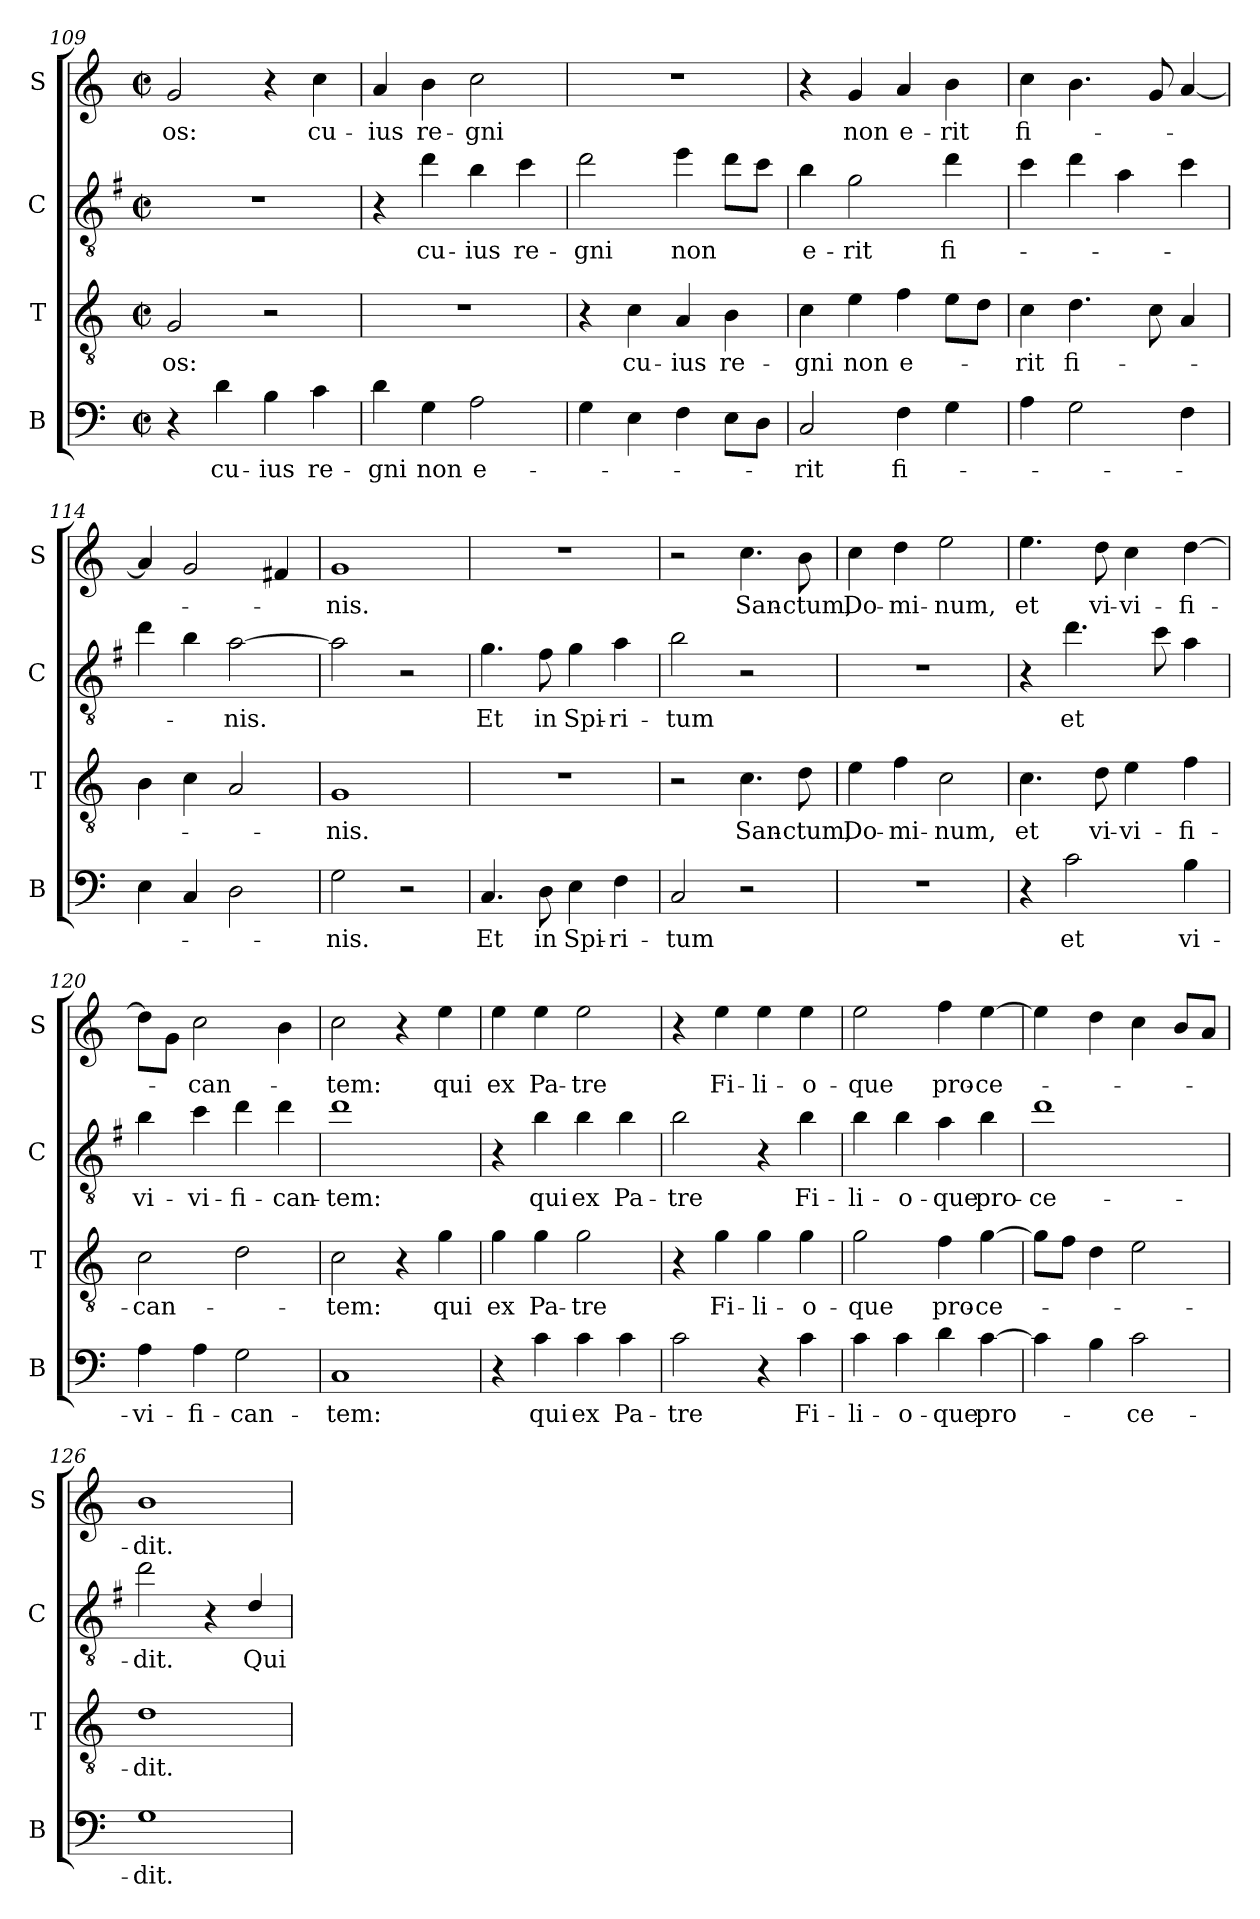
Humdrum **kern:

**kern	**text	**kern	**text	**kern	**text	**kern	**text
*part4	*part4	*part3	*part3	*part2	*part2	*part1	*part1
*staff4	*staff4	*staff3	*staff3	*staff2	*staff2	*staff1	*staff1
*I"B	*	*I"T	*	*I"C	*	*I"S	*
*I'B	*	*I'T	*	*I'C	*	*I'S	*
*clefF4	*	*clefGv2	*	*clefGv2	*	*clefG2	*
*	*	*	*	*ITrd4c7	*	*	*
*k[]	*	*k[]	*	*k[]	*	*k[]	*
*M2/2	*	*M2/2	*	*M2/2	*	*M2/2	*
*met(c|)	*	*met(c|)	*	*met(c|)	*	*met(c|)	*
=109	=109	=109	=109	=109	=109	=109	=109
!	!	!	!LO:LY:b	!	!	!	!LO:LY:b
4r	.	2G/	-os:	1r	.	2g/	-os:
!	!LO:LY:b	!	!	!	!	!	!
4d\	cu-	.	.	.	.	.	.
!	!LO:LY:b	!	!	!	!	!	!
4B\	-ius	2r	.	.	.	4r	.
!	!LO:LY:b	!	!	!	!	!	!LO:LY:b
4c\	re-	.	.	.	.	4cc\	cu-
=110	=110	=110	=110	=110	=110	=110	=110
!	!LO:LY:b	!	!	!	!	!	!LO:LY:b
4d\	-gni	1r	.	4r	.	4a/	-ius
!	!LO:LY:b	!	!	!	!LO:LY:b	!	!LO:LY:b
4G\	non	.	.	4g\	cu-	4b\	re-
!	!LO:LY:b	!	!	!	!LO:LY:b	!	!LO:LY:b
2A\	e-	.	.	4e\	-ius	2cc\	-gni
!	!	!	!	!	!LO:LY:b	!	!
.	.	.	.	4f\	re-	.	.
=111	=111	=111	=111	=111	=111	=111	=111
!	!	!	!	!	!LO:LY:b	!	!
4G\	.	4r	.	2g\	-gni	1r	.
!	!	!	!LO:LY:b	!	!	!	!
4E\	.	4c\	cu-	.	.	.	.
!	!	!	!LO:LY:b	!	!LO:LY:b	!	!
4F\	.	4A/	-ius	4a\	non	.	.
!	!	!	!LO:LY:b	!	!	!	!
8E\L	.	4B\	re-	8g\L	.	.	.
8D\J	.	.	.	8f\J	.	.	.
=112	=112	=112	=112	=112	=112	=112	=112
!	!LO:LY:b	!	!LO:LY:b	!	!LO:LY:b	!	!
2C/	-rit	4c\	-gni	4e\	e-	4r	.
!	!	!	!LO:LY:b	!	!LO:LY:b	!	!LO:LY:b
.	.	4e\	non	2c\	-rit	4g/	non
!	!LO:LY:b	!	!LO:LY:b	!	!	!	!LO:LY:b
4F\	fi-	4f\	e-	.	.	4a/	e-
!	!	!	!	!	!LO:LY:b	!	!LO:LY:b
4G\	.	8e\L	.	4g\	fi-	4b\	-rit
.	.	8d\J	.	.	.	.	.
!!LO:PB:g=z
=113	=113	=113	=113	=113	=113	=113	=113
!	!	!	!LO:LY:b	!	!	!	!LO:LY:b
4A\	.	4c\	-rit	4f\	.	4cc\	fi-
!	!	!	!LO:LY:b	!	!	!	!
2G\	.	4.d\	fi-	4g\	.	4.b\	.
.	.	.	.	4d\	.	.	.
.	.	8c\	.	.	.	8g/	.
4F\	.	4A/	.	4f\	.	[4a/	.
=114	=114	=114	=114	=114	=114	=114	=114
4E\	.	4B\	.	4g\	.	4a/]	.
4C/	.	4c\	.	4e\	.	2g/	.
!	!	!	!	!	!LO:LY:b	!	!
2D\	.	2A/	.	[2d\	-nis.	.	.
.	.	.	.	.	.	4f#X/	.
=115	=115	=115	=115	=115	=115	=115	=115
!	!LO:LY:b	!	!LO:LY:b	!	!	!	!LO:LY:b
2G\	-nis.	1G	nis.	2d\]	.	1g	-nis.
2r	.	.	.	2r	.	.	.
=116	=116	=116	=116	=116	=116	=116	=116
!	!LO:LY:b	!	!	!	!LO:LY:b	!	!
4.C/	Et	1r	.	4.c\	Et	1r	.
!	!LO:LY:b	!	!	!	!LO:LY:b	!	!
8D\	in	.	.	8B\	in	.	.
!	!LO:LY:b	!	!	!	!LO:LY:b	!	!
4E\	Spi-	.	.	4c\	Spi-	.	.
!	!LO:LY:b	!	!	!	!LO:LY:b	!	!
4F\	-ri-	.	.	4d\	-ri-	.	.
=117	=117	=117	=117	=117	=117	=117	=117
!	!LO:LY:b	!	!	!	!LO:LY:b	!	!
2C/	-tum	2r	.	2e\	-tum	2r	.
!	!	!	!LO:LY:b	!	!	!	!LO:LY:b
2r	.	4.c\	San-	2r	.	4.cc\	San-
!	!	!	!LO:LY:b	!	!	!	!LO:LY:b
.	.	8d\	-ctum,	.	.	8b\	-ctum,
=118	=118	=118	=118	=118	=118	=118	=118
!	!	!	!LO:LY:b	!	!	!	!LO:LY:b
1r	.	4e\	Do-	1r	.	4cc\	Do-
!	!	!	!LO:LY:b	!	!	!	!LO:LY:b
.	.	4f\	-mi-	.	.	4dd\	-mi-
!	!	!	!LO:LY:b	!	!	!	!LO:LY:b
.	.	2c\	-num,	.	.	2ee\	-num,
!!LO:LB:g=z
=119	=119	=119	=119	=119	=119	=119	=119
!	!	!	!LO:LY:b	!	!	!	!LO:LY:b
4r	.	4.c\	et	4r	.	4.ee\	et
!	!LO:LY:b	!	!	!	!LO:LY:b	!	!
2c\	et	.	.	4.g\	et	.	.
!	!	!	!LO:LY:b	!	!	!	!LO:LY:b
.	.	8d\	vi-	.	.	8dd\	vi-
!	!	!	!LO:LY:b	!	!	!	!LO:LY:b
.	.	4e\	-vi-	.	.	4cc\	-vi-
.	.	.	.	8f\	.	.	.
!	!LO:LY:b	!	!LO:LY:b	!	!	!	!LO:LY:b
4B\	vi-	4f\	-fi-	4d\	.	[4dd\	-fi-
=120	=120	=120	=120	=120	=120	=120	=120
!	!LO:LY:b	!	!LO:LY:b	!	!LO:LY:b	!	!
4A\	-vi-	2c\	-can-	4e\	vi-	8dd\L]	.
.	.	.	.	.	.	8g\J	.
!	!LO:LY:b	!	!	!	!LO:LY:b	!	!LO:LY:b
4A\	-fi-	.	.	4f\	-vi-	2cc\	-can-
!	!LO:LY:b	!	!	!	!LO:LY:b	!	!
2G\	-can-	2d\	.	4g\	-fi-	.	.
!	!	!	!	!	!LO:LY:b	!	!
.	.	.	.	4g\	-can-	4b\	.
=121	=121	=121	=121	=121	=121	=121	=121
!	!LO:LY:b	!	!LO:LY:b	!	!LO:LY:b	!	!LO:LY:b
1C	-tem:	2c\	-tem:	1g	-tem:	2cc\	-tem:
.	.	4r	.	.	.	4r	.
!	!	!	!LO:LY:b	!	!	!	!LO:LY:b
.	.	4g\	qui	.	.	4ee\	qui
=122	=122	=122	=122	=122	=122	=122	=122
!	!	!	!LO:LY:b	!	!	!	!LO:LY:b
4r	.	4g\	ex	4r	.	4ee\	ex
!	!LO:LY:b	!	!LO:LY:b	!	!LO:LY:b	!	!LO:LY:b
4c\	qui	4g\	Pa-	4e\	qui	4ee\	Pa-
!	!LO:LY:b	!	!LO:LY:b	!	!LO:LY:b	!	!LO:LY:b
4c\	ex	2g\	-tre	4e\	ex	2ee\	-tre
!	!LO:LY:b	!	!	!	!LO:LY:b	!	!
4c\	Pa-	.	.	4e\	Pa-	.	.
=123	=123	=123	=123	=123	=123	=123	=123
!	!LO:LY:b	!	!	!	!LO:LY:b	!	!
2c\	-tre	4r	.	2e\	-tre	4r	.
!	!	!	!LO:LY:b	!	!	!	!LO:LY:b
.	.	4g\	Fi-	.	.	4ee\	Fi-
!	!	!	!LO:LY:b	!	!	!	!LO:LY:b
4r	.	4g\	-li-	4r	.	4ee\	-li-
!	!LO:LY:b	!	!LO:LY:b	!	!LO:LY:b	!	!LO:LY:b
4c\	Fi-	4g\	-o-	4e\	Fi-	4ee\	-o-
!!LO:LB:g=z
=124	=124	=124	=124	=124	=124	=124	=124
!	!LO:LY:b	!	!LO:LY:b	!	!LO:LY:b	!	!LO:LY:b
4c\	-li-	2g\	-que	4e\	-li-	2ee\	-que
!	!LO:LY:b	!	!	!	!LO:LY:b	!	!
4c\	-o-	.	.	4e\	-o-	.	.
!	!LO:LY:b	!	!LO:LY:b	!	!LO:LY:b	!	!LO:LY:b
4d\	-que	4f\	pro-	4d\	-que	4ff\	pro-
!	!LO:LY:b	!	!LO:LY:b	!	!LO:LY:b	!	!LO:LY:b
[4c\	pro-	[4g\	-ce-	4e\	pro-	[4ee\	-ce-
=125	=125	=125	=125	=125	=125	=125	=125
!	!	!	!	!	!LO:LY:b	!	!
4c\]	.	8g\L]	.	1g	-ce-	4ee\]	.
.	.	8f\J	.	.	.	.	.
4B\	.	4d\	.	.	.	4dd\	.
!	!LO:LY:b	!	!	!	!	!	!
2c\	-ce-	2e\	.	.	.	4cc\	.
.	.	.	.	.	.	8b/L	.
.	.	.	.	.	.	8a/J	.
=126	=126	=126	=126	=126	=126	=126	=126
!	!LO:LY:b	!	!LO:LY:b	!	!LO:LY:b	!	!LO:LY:b
1G	-dit.	1d	-dit.	2g\	-dit.	1b	-dit.
.	.	.	.	4r	.	.	.
!	!	!	!	!	!LO:LY:b	!	!
.	.	.	.	4G/	Qui	.	.
=	=	=	=	=	=	=	=
*-	*-	*-	*-	*-	*-	*-	*-
